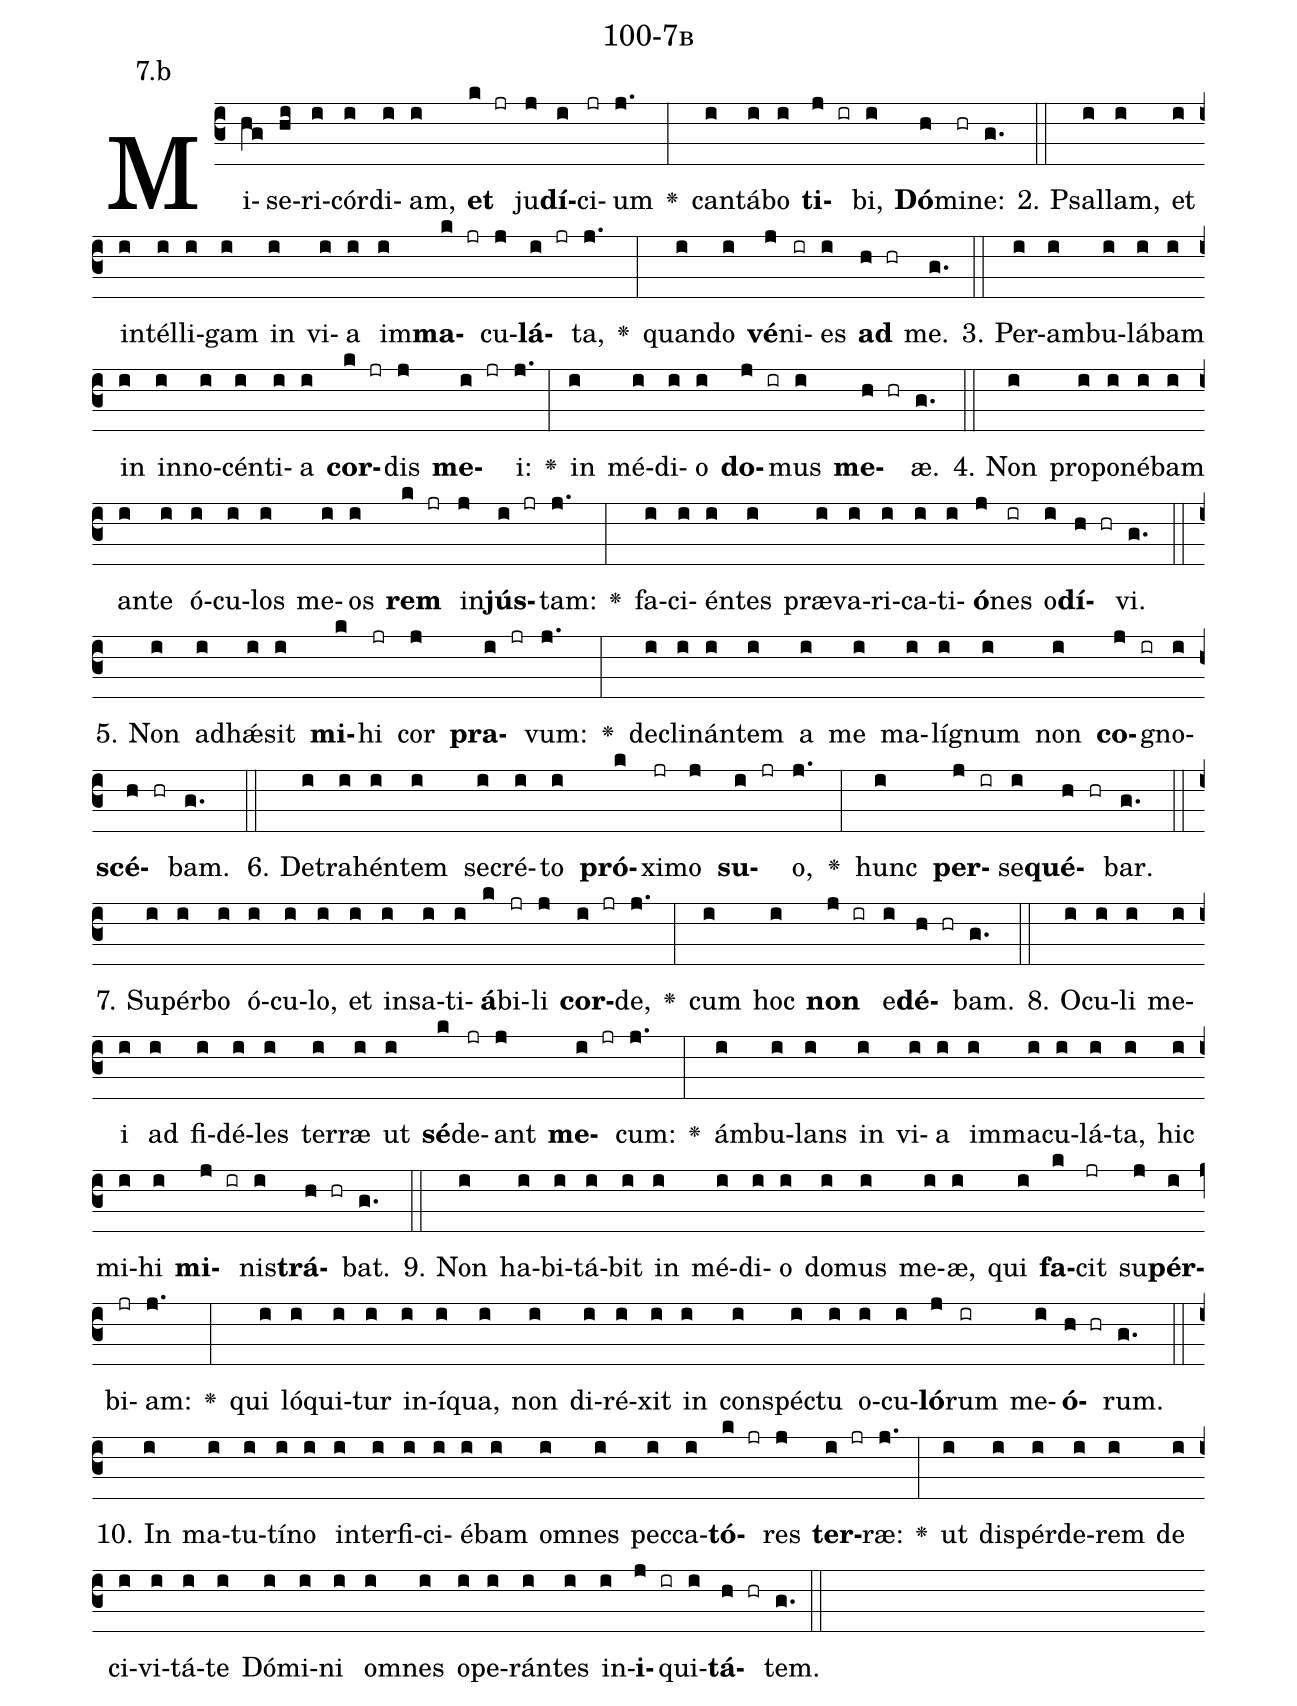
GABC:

name: 100-7b;
annotation: 7.b;
%%
(c3)Mi(hg)se(hi)ri(i)cór(i)di(i)am,(i) <b>et</b>(k jr) ju(j)<b>dí</b>(i)ci(jr)um(j.) <v>\greheightstar</v>(:) can(i)tá(i)bo(i) <b>ti</b>(j ir)bi,(i) <b>Dó</b>(h)mi(hr)ne:(g.) (::)
2. Psal(i)lam,(i) et(i) in(i)tél(i)li(i)gam(i) in(i) vi(i)a(i) im(i)<b>ma</b>(k jr)cu(j)<b>lá</b>(i jr)ta,(j.) <v>\greheightstar</v>(:) quan(i)do(i) <b>vé</b>(j)ni(ir)es(i) <b>ad</b>(h hr) me.(g.) (::)
3. Per(i)am(i)bu(i)lá(i)bam(i) in(i) in(i)no(i)cén(i)ti(i)a(i) <b>cor</b>(k jr)dis(j) <b>me</b>(i jr)i:(j.) <v>\greheightstar</v>(:) in(i) mé(i)di(i)o(i) <b>do</b>(j ir)mus(i) <b>me</b>(h hr)æ.(g.) (::)
4. Non(i) pro(i)po(i)né(i)bam(i) an(i)te(i) ó(i)cu(i)los(i) me(i)os(i) <b>rem</b>(k jr) in(j)<b>jús</b>(i jr)tam:(j.) <v>\greheightstar</v>(:) fa(i)ci(i)én(i)tes(i) præ(i)va(i)ri(i)ca(i)ti(i)<b>ó</b>(j)nes(ir) o(i)<b>dí</b>(h hr)vi.(g.) (::)
5. Non(i) ad(i)hǽ(i)sit(i) <b>mi</b>(k)hi(jr) cor(j) <b>pra</b>(i jr)vum:(j.) <v>\greheightstar</v>(:) de(i)cli(i)nán(i)tem(i) a(i) me(i) ma(i)lí(i)gnum(i) non(i) <b>co</b>(j ir)gno(i)<b>scé</b>(h hr)bam.(g.) (::)
6. De(i)tra(i)hén(i)tem(i) se(i)cré(i)to(i) <b>pró</b>(k)xi(jr)mo(j) <b>su</b>(i jr)o,(j.) <v>\greheightstar</v>(:) hunc(i) <b>per</b>(j ir)se(i)<b>qué</b>(h hr)bar.(g.) (::)
7. Su(i)pér(i)bo(i) ó(i)cu(i)lo,(i) et(i) in(i)sa(i)ti(i)<b>á</b>(k)bi(jr)li(j) <b>cor</b>(i jr)de,(j.) <v>\greheightstar</v>(:) cum(i) hoc(i) <b>non</b>(j ir) e(i)<b>dé</b>(h hr)bam.(g.) (::)
8. O(i)cu(i)li(i) me(i)i(i) ad(i) fi(i)dé(i)les(i) ter(i)ræ(i) ut(i) <b>sé</b>(k)de(jr)ant(j) <b>me</b>(i jr)cum:(j.) <v>\greheightstar</v>(:) ám(i)bu(i)lans(i) in(i) vi(i)a(i) im(i)ma(i)cu(i)lá(i)ta,(i) hic(i) mi(i)hi(i) <b>mi</b>(j ir)nis(i)<b>trá</b>(h hr)bat.(g.) (::)
9. Non(i) ha(i)bi(i)tá(i)bit(i) in(i) mé(i)di(i)o(i) do(i)mus(i) me(i)æ,(i) qui(i) <b>fa</b>(k)cit(jr) su(j)<b>pér</b>(i)bi(jr)am:(j.) <v>\greheightstar</v>(:) qui(i) ló(i)qui(i)tur(i) in(i)í(i)qua,(i) non(i) di(i)ré(i)xit(i) in(i) con(i)spéc(i)tu(i) o(i)cu(i)<b>ló</b>(j)rum(ir) me(i)<b>ó</b>(h hr)rum.(g.) (::)
10. In(i) ma(i)tu(i)tí(i)no(i) in(i)ter(i)fi(i)ci(i)é(i)bam(i) om(i)nes(i) pec(i)ca(i)<b>tó</b>(k jr)res(j) <b>ter</b>(i jr)ræ:(j.) <v>\greheightstar</v>(:) ut(i) dis(i)pér(i)de(i)rem(i) de(i) ci(i)vi(i)tá(i)te(i) Dó(i)mi(i)ni(i) om(i)nes(i) o(i)pe(i)rán(i)tes(i) in(i)<b>i</b>(j ir)qui(i)<b>tá</b>(h hr)tem.(g.) (::)
